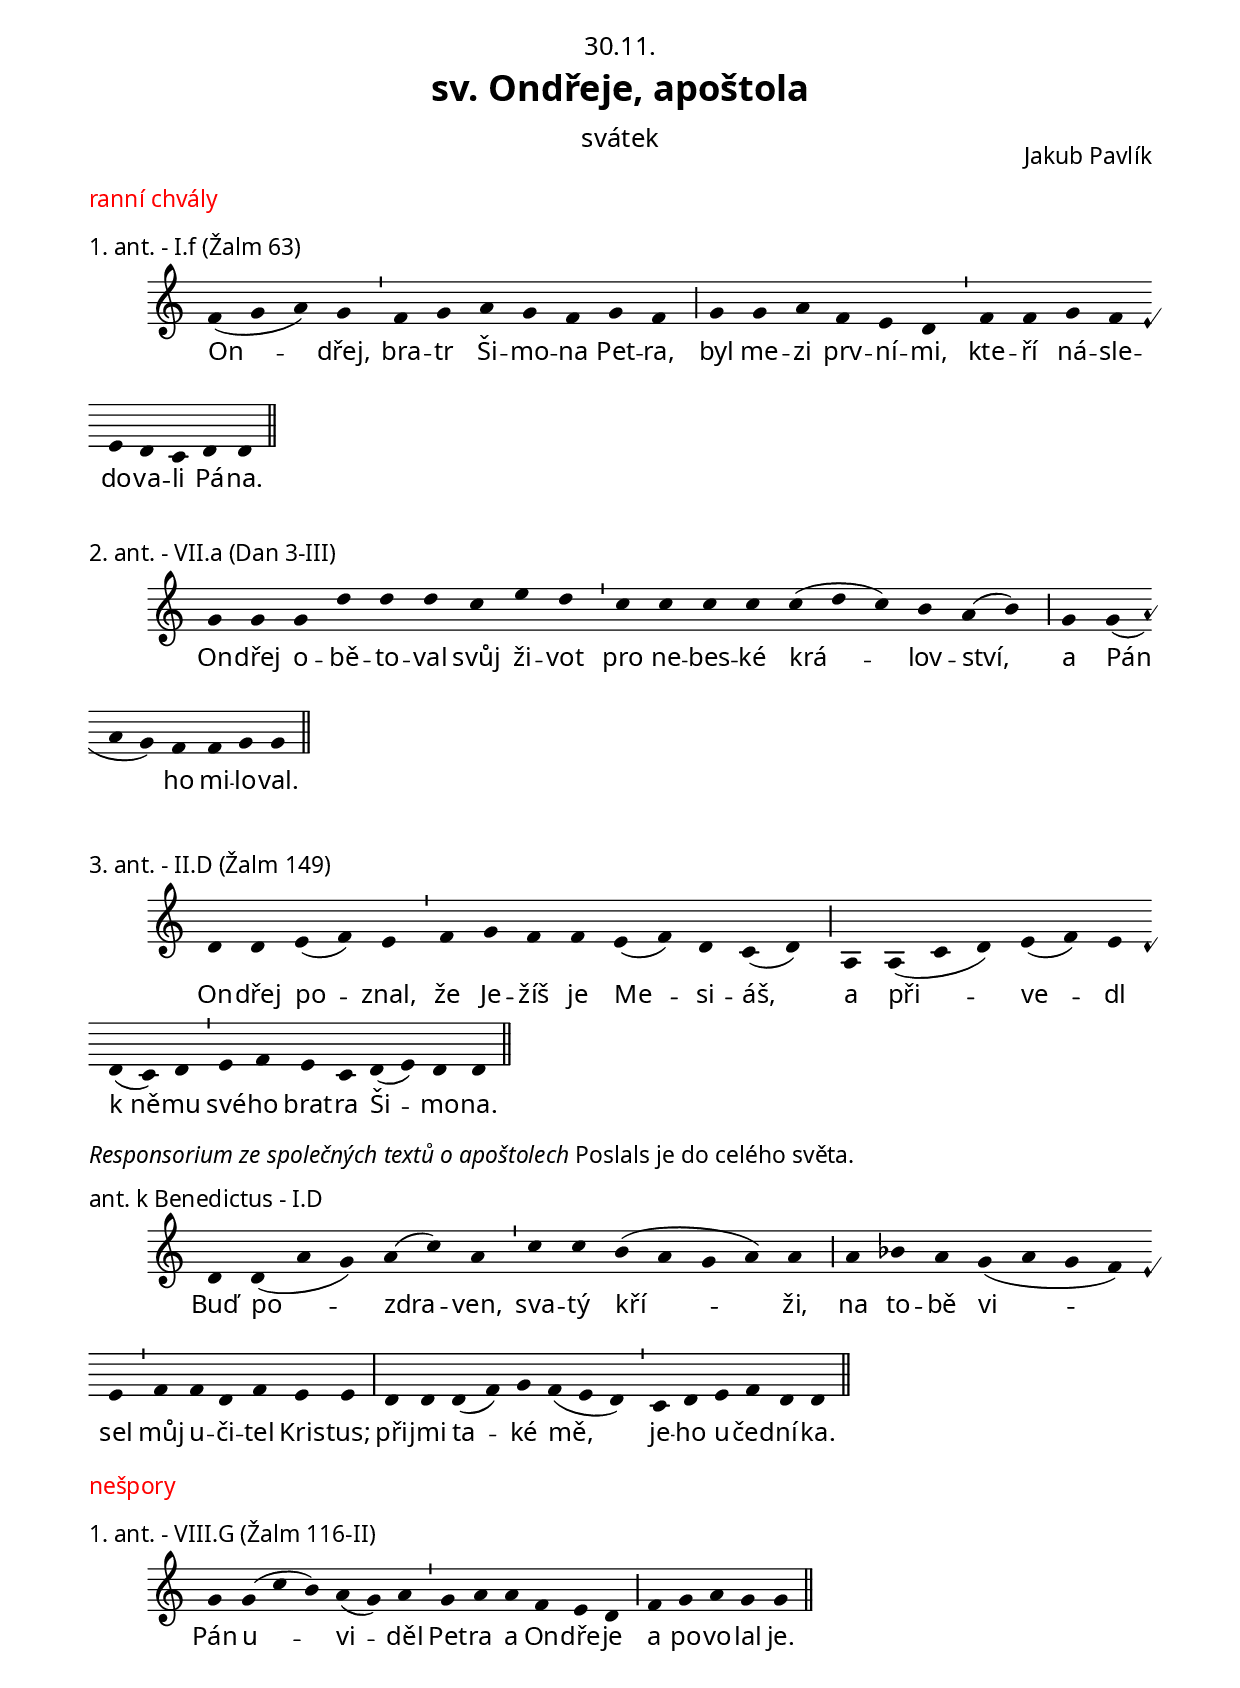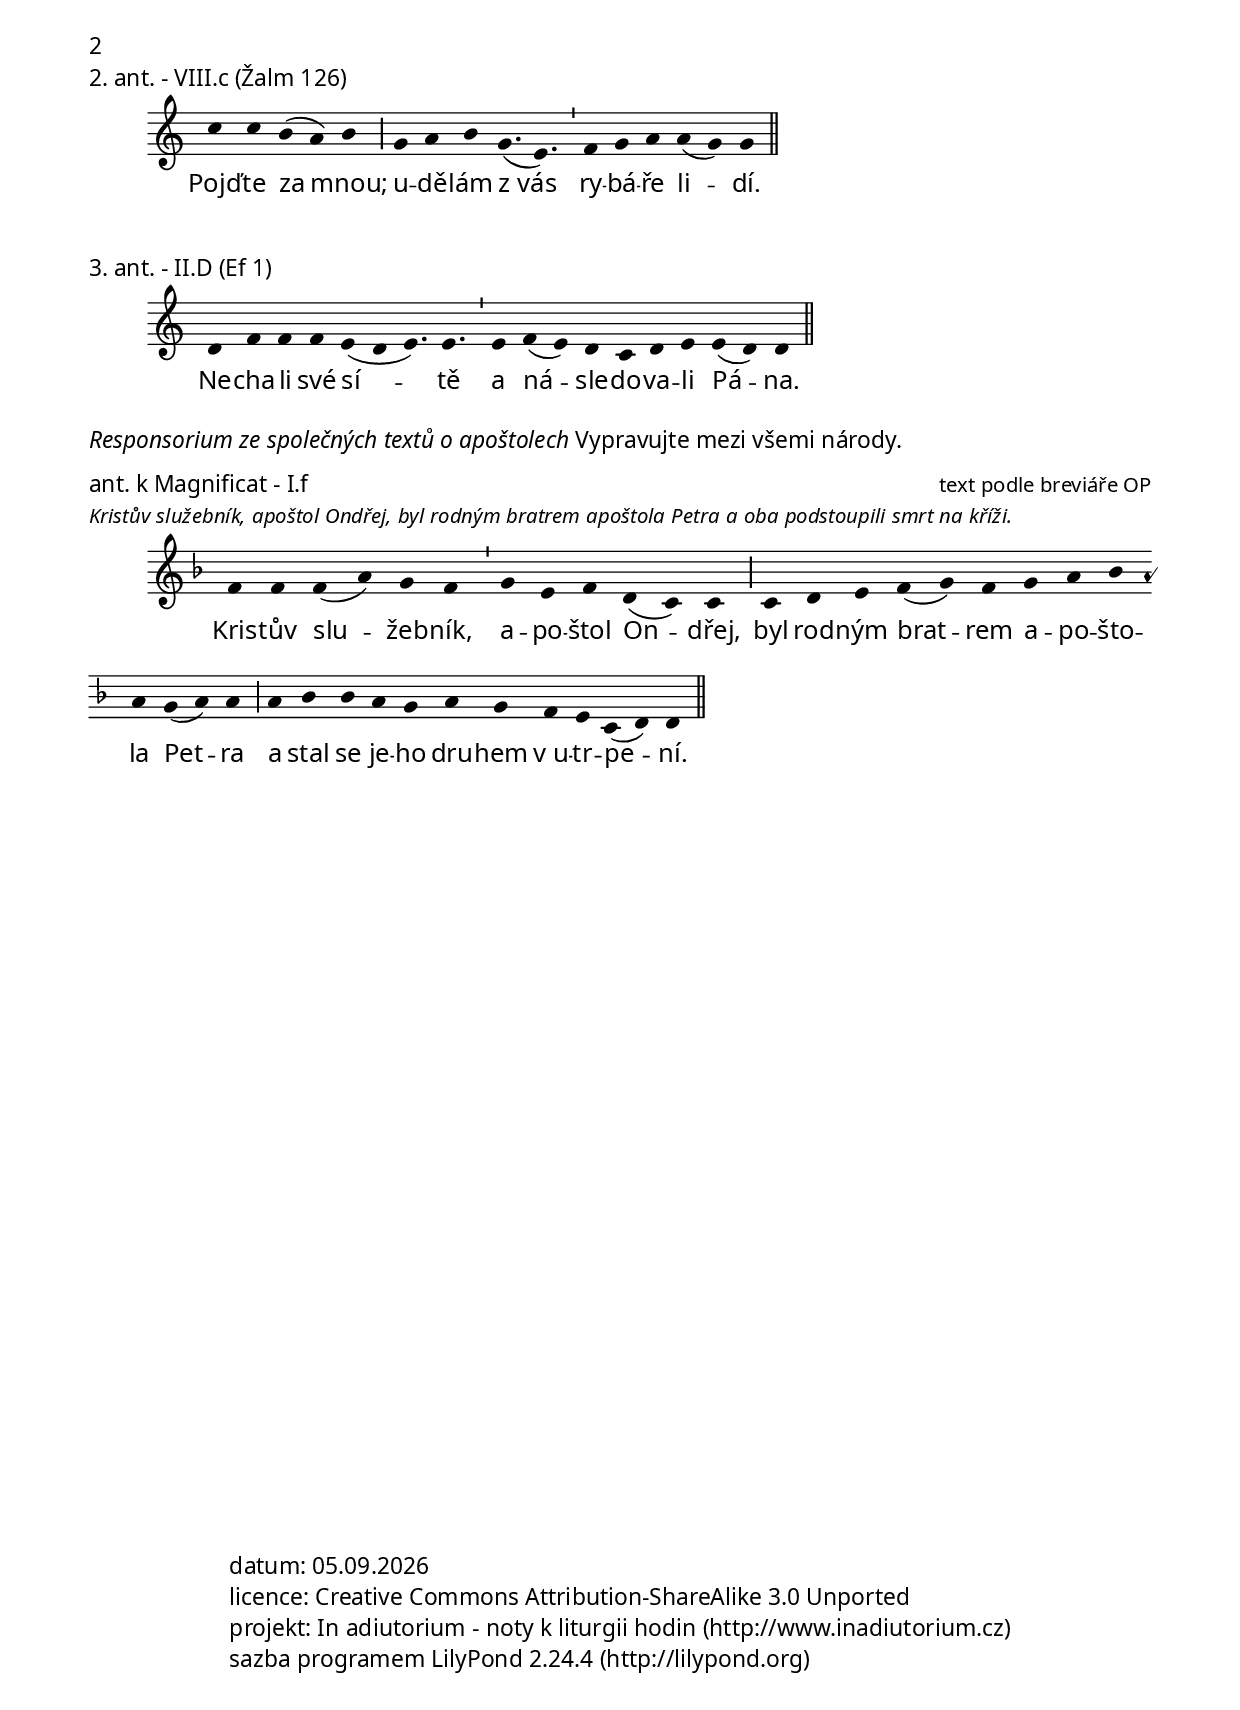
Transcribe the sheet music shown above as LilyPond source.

\version "2.16.0"

\include "../spolecne.ly"
\include "../dilyresponsorii.ly"

\header {
  title = \markup\titleSvatek
            "sv. Ondřeje, apoštola"
            svátek
            30.11.
  composer = "Jakub Pavlík"
}

\markup {\nadpisHodinka {"ranní chvály"}}

\score {
  \relative c' {
    \choralniRezim
    f4( g a) g \barMin f g a g f g f \barMaior
    g g a f e d \barMin
    f f g f e d c d d \barFinalis
  }
  \addlyrics {
    On -- dřej, bra -- tr Ši -- mo -- na Pet -- ra,
    byl me -- zi prv -- ní -- mi,
    kte -- ří ná -- sle -- do -- va -- li Pá -- na.
  }
  \header {
    quid = "1. ant."
    modus = "I"
    differentia = "f"
    psalmus = "Žalm 63"
    id = "rch-a1"
    piece = \markup {\sestavTitulek}
  }
}

\score {
  \relative c'' {
    \choralniRezim
    g4 g g d' d d c e d \barMin
    c c c c c( d c) b a( b) \barMaior
    g g( a g) f f g g \barFinalis
  }
  \addlyrics {
    On -- dřej o -- bě -- to -- val svůj ži -- vot
    pro ne -- bes -- ké krá -- lov -- ství,
    a Pán ho mi -- lo -- val.
  }
  \header {
    quid = "2. ant."
    modus = "VII"
    differentia = "a"
    psalmus = "Dan 3-III"
    id = "rch-a2"
    piece = \markup {\sestavTitulek}
  }
}

\score {
  \relative c' {
    \choralniRezim
    d4 d e( f) e \barMin f g f f e( f) d c( d) \barMaior
    a a( c d) e( f) e d( c) d \barMin e f e c d( e) d d \barFinalis
  }
  \addlyrics {
    On -- dřej po -- znal, že Je -- žíš je Me -- si -- áš,
    a při -- ve -- dl k_ně -- mu své -- ho brat -- ra Ši -- mo -- na.
  }
  \header {
    quid = "3. ant."
    modus = "II"
    differentia = "D"
    psalmus = "Žalm 149"
    id = "rch-a3"
    piece = \markup {\sestavTitulek}
  }
}

\markup\justify\italic{
  Responsorium ze společných textů o apoštolech \upright{Poslals je do celého světa.}
}

\score {
  \relative c' {
    \choralniRezim
    d4 d( a' g) a( c) a \barMin c c b( a g a) a \barMaior
    a bes a g( a g f) e \barMin f f d f e e \barMax
    d d d( f) g f( e d) \barMin c d e f d d \barFinalis
  }
  \addlyrics {
    Buď po -- zdra -- ven, sva -- tý kří -- ži,
    na to -- bě vi -- sel můj u -- či -- tel Kris -- tus;
    při -- jmi ta -- ké mě, je -- ho u -- čed -- ní -- ka.
  }
  \header {
    quid = "ant. k Benedictus"
    modus = "I"
    differentia = "D"
    psalmus = ""
    id = "rch-aben"
    piece = \markup {\sestavTitulekBezZalmu}
  }
}

\markup {\nadpisHodinka {"nešpory"}}

\score {
  \relative c'' {
    \choralniRezim
    g g( c b) a( g) a \barMin g a a f e d \barMaior
    f g a g g \barFinalis
  }
  \addlyrics {
    Pán u -- vi -- děl Pet -- ra a On -- dře -- je
    a po -- vo -- lal je.
  }
  \header {
    quid = "1. ant."
    modus = "VIII"
    differentia = "G"
    psalmus = "Žalm 116-II"
    id = "ne-a1"
    piece = \markup {\sestavTitulek}
  }
}

\score {
  \relative c'' {
    \choralniRezim
    c4 c b( a) b \barMaior
    g a b g4.( e) \barMin
    f4 g a a( g) g \barFinalis
  }
  \addlyrics {
    Pojď -- te za mnou;
    u -- dě -- lám z_vás ry -- bá -- ře li -- dí.
  }
  \header {
    quid = "2. ant."
    modus = "VIII"
    differentia = "c"
    psalmus = "Žalm 126"
    id = "ne-a2"
    fial="fial://antifony/mezidobi_nedeleB_02_10.ly#ne3b-rch-ben"
    piece = \markup {\sestavTitulek}
  }
}

\score {
  \relative c' {
    \choralniRezim
    d4 f f f e( d e4.) e \barMin
    e4 f( e) d c d e e( d) d \barFinalis
  }
  \addlyrics {
    Ne -- cha -- li své sí -- tě
    a ná -- sle -- do -- va -- li Pá -- na.
  }
  \header {
    quid = "3. ant."
    modus = "II"
    differentia = "D"
    psalmus = "Ef 1"
    id = "ne-a3"
    fons = "3. ne v mez, cyk. B, 2. nešp. k Magnificat"
    fial = "fial://antifony/mezidobi_nedeleB_02_10.ly#ne3b-ne2-mag"
    piece = \markup {\sestavTitulek}
  }
}

\markup\justify\italic{
  Responsorium ze společných textů o apoštolech \upright{Vypravujte mezi všemi národy.}
}

% ceske zneni antifony se mi moc nelibi. Tu je latinsky original
% pro pripad, ze bych se pustil do uprav textu.

% Andréas,
% Christi fámulus,
% dignus Dei apóstolus,
% germánus Petri
% et in passióne sócius.

% breviar OP ma otroctejsi preklad:

% Kristův služebník, apoštol Ondřej,
% byl rodným bratrem apoštola Petra
% a stal se jeho druhem v utrpení.

\score {
  \relative c' {
    \choralniRezim
    \key f \major
    f4 f f( a) g f \barMin g e f d( c) c \barMaior
    c d e f( g) f g a bes a g( a) a \barMaior
    a bes bes a g a g f e c( d) d \barFinalis
  }
  \addlyrics {
    Kris -- tův slu -- žeb -- ník, a -- po -- štol On -- dřej,
    byl rod -- ným brat -- rem a -- po -- što -- la Pet -- ra
    a stal se je -- ho dru -- hem v_u -- tr -- pe -- ní.
  }
  \header {
    fons_externus = "text podle breviáře OP"
    textus_approbatus = "Kristův služebník, apoštol Ondřej, byl rodným bratrem apoštola Petra a oba podstoupili smrt na kříži."
    quid = "ant. k Magnificat"
    modus = "I"
    differentia = "f"
    psalmus = ""
    placet = "zkusit zhudebnit oficiální text z DMC"
    id = "ne-amag"
    piece = \markup {\sestavTitulekBezZalmu}
  }
}